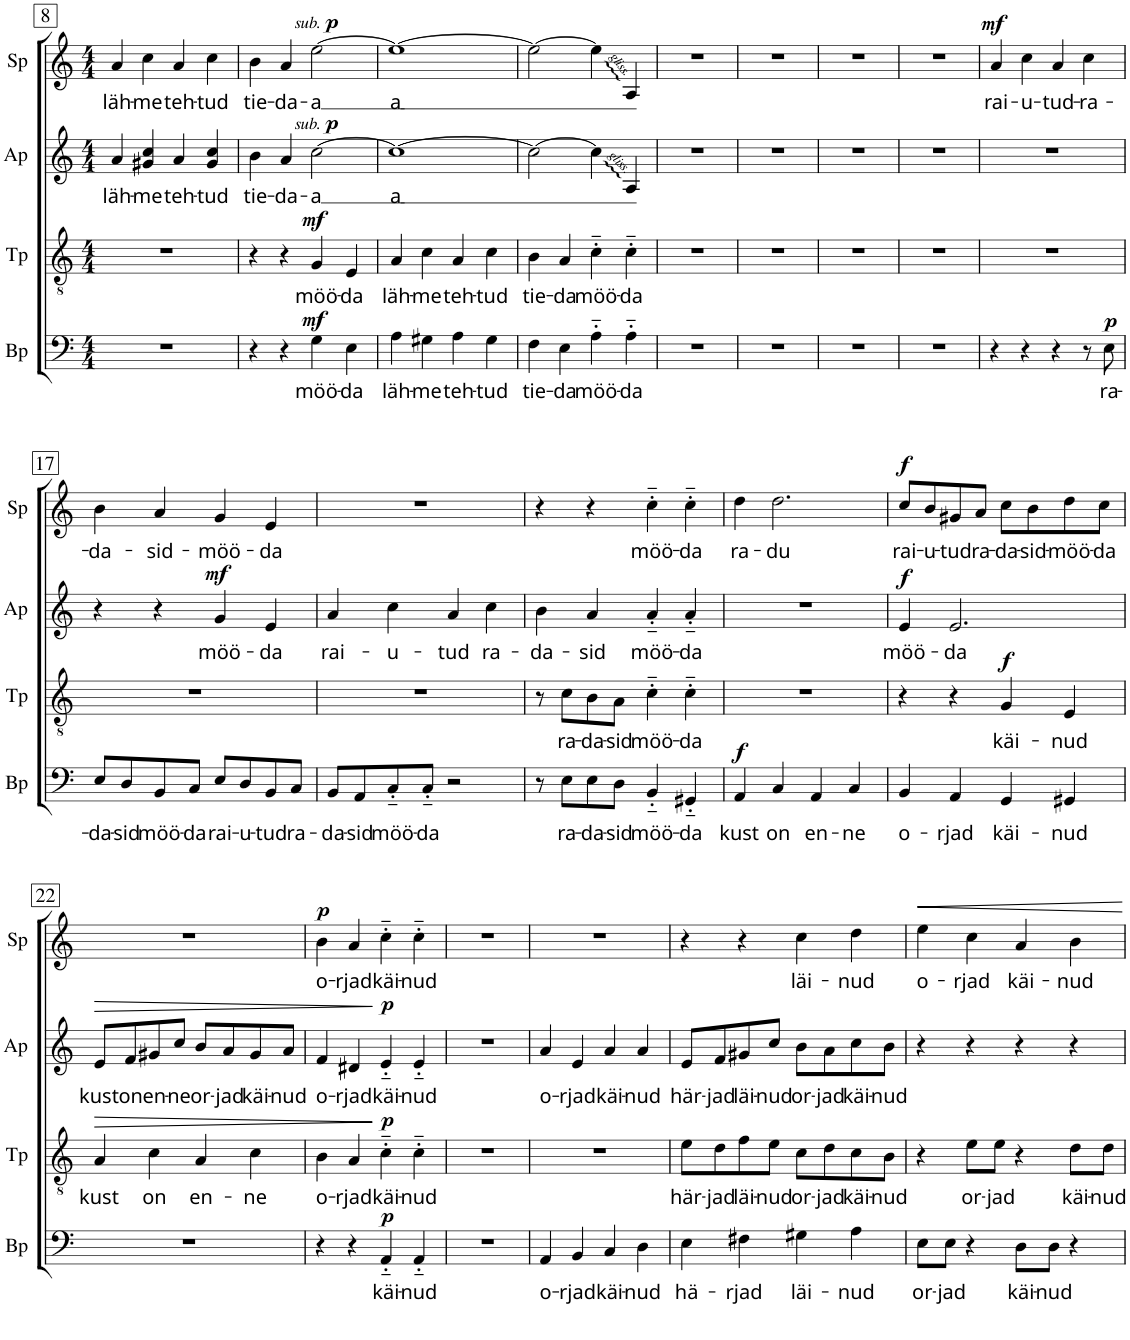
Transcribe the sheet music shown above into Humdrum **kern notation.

**kern	**text	**dynam	**kern	**text	**dynam	**kern	**text	**dynam	**kern	**text	**dynam	**kern	**kern	**dynam	**kern	**text	**dynam	**kern	**text	**dynam	**kern	**text	**dynam	**kern	**text	**dynam
*part9	*part9	*part9	*part8	*part8	*part8	*part7	*part7	*part7	*part6	*part6	*part6	*part5	*part5	*part5	*part4	*part4	*part4	*part3	*part3	*part3	*part2	*part2	*part2	*part1	*part1	*part1
*staff10	*staff10	*staff10	*staff9	*staff9	*staff9	*staff8	*staff8	*staff8	*staff7	*staff7	*staff7	*staff6	*staff5	*staff5/6	*staff4	*staff4	*staff4	*staff3	*staff3	*staff3	*staff2	*staff2	*staff2	*staff1	*staff1	*staff1
*I"Men	*	*	*I"Alto II	*	*	*I"Alto I	*	*	*I"Soprano	*	*	*I"Piano	*	*	*I"cp Basso	*	*	*I"cp Tenore	*	*	*I"cp Alto	*	*	*I"cp Soprano	*	*
*I'M.	*	*	*I'A2	*	*	*I'A1	*	*	*I'S.	*	*	*I'Pno.	*	*	*	*	*	*	*	*	*	*	*	*I'Sp	*	*
!!LO:PB:g=z
*clefF4	*	*	*clefG2	*	*	*clefG2	*	*	*clefG2	*	*	*clefF4	*clefG2	*	*clefF4	*	*	*clefGv2	*	*	*clefG2	*	*	*clefG2	*	*
*	*	*	*Trd1c2	*	*	*Trd1c2	*	*	*	*	*	*	*	*	*	*	*	*	*	*	*Trd1c2	*	*	*	*	*
*k[]	*	*	*k[]	*	*	*k[]	*	*	*k[]	*	*	*k[]	*k[]	*	*k[]	*	*	*k[]	*	*	*k[]	*	*	*k[]	*	*
*M4/4	*	*	*M4/4	*	*	*M4/4	*	*	*M4/4	*	*	*M4/4	*M4/4	*	*M4/4	*	*	*M4/4	*	*	*M4/4	*	*	*M4/4	*	*
=8	=8	=8	=8	=8	=8	=8	=8	=8	=8	=8	=8	=8	=8	=8	=8	=8	=8	=8	=8	=8	=8	=8	=8	=8	=8	=8
!	!	!	!	!	!	!	!	!	!	!	!	!LO:N:vis=8	!	!	!	!	!	!	!	!	!	!	!	!	!	!
*	*	*	*	*	*	*	*	*	*	*	*	*	*Xbrackettup	*	*	*	*	*	*	*	*	*	*	*	*	*
!	!	!	!	!	!	!	!	!	!	!	!	!	!	!	!	!	!	!	!	!	!	!LO:LY:b	!	!	!LO:LY:b	!
1r	.	.	4a	läh-	.	4a	läh-	.	4a	läh-	.	8.r	6A	.	1r	.	.	1r	.	.	4a/	läh-	.	4a/	läh-	.
.	.	.	.	.	.	.	.	.	.	.	.	.	6A#X	.	.	.	.	.	.	.	.	.	.	.	.	.
!	!	!	!	!	!	!	!	!	!	!	!	!	!	!LO:DY:b=2	!	!	!	!	!	!	!	!	!	!	!	!
.	.	.	.	.	.	.	.	.	.	.	.	16AA	.	ff	.	.	.	.	.	.	.	.	.	.	.	.
!	!	!	!	!	!	!	!	!	!	!	!	!	!	!	!	!	!	!	!	!	!	!LO:LY:b	!	!	!LO:LY:b	!
.	.	.	4g#X	-me	.	4cc	-me	.	4cc	-me	.	16AA/LL	.	.	.	.	.	.	.	.	4g#X/ 4cc/	-me	.	4cc\	-me	.
.	.	.	.	.	.	.	.	.	.	.	.	16AA/JJ	.	.	.	.	.	.	.	.	.	.	.	.	.	.
.	.	.	.	.	.	.	.	.	.	.	.	.	6B	.	.	.	.	.	.	.	.	.	.	.	.	.
.	.	.	.	.	.	.	.	.	.	.	.	4.EE	.	.	.	.	.	.	.	.	.	.	.	.	.	.
!	!	!	!	!	!	!	!	!	!	!	!	!	!	!LO:DY:b	!	!	!	!	!	!	!	!LO:LY:b	!	!	!LO:LY:b	!
.	.	.	4a	teh-	.	4a	teh-	.	4a	teh-	.	.	6c	p	.	.	.	.	.	.	4a/	teh-	.	4a/	teh-	.
.	.	.	.	.	.	.	.	.	.	.	.	.	6B	.	.	.	.	.	.	.	.	.	.	.	.	.
!	!	!	!	!	!	!	!	!	!	!	!	!	!	!	!	!	!	!	!	!	!	!LO:LY:b	!	!	!LO:LY:b	!
.	.	.	4g#	-tud	.	4cc	-tud	.	4cc	-tud	.	4r	.	.	.	.	.	.	.	.	4g#/ 4cc/	-tud	.	4cc\	-tud	.
.	.	.	.	.	.	.	.	.	.	.	.	.	6A#	.	.	.	.	.	.	.	.	.	.	.	.	.
=9	=9	=9	=9	=9	=9	=9	=9	=9	=9	=9	=9	=9	=9	=9	=9	=9	=9	=9	=9	=9	=9	=9	=9	=9	=9	=9
!	!	!	!	!	!	!	!	!	!	!	!	!	!	!	!	!	!	!	!	!	!	!LO:LY:b	!	!	!LO:LY:b	!
4r	.	.	4g#X	tie-	.	4b	tie-	.	4b	tie-	.	4r	6A	.	4r	.	.	4r	.	.	4b\	tie-	.	4b\	tie-	.
.	.	.	.	.	.	.	.	.	.	.	.	.	6A#X	.	.	.	.	.	.	.	.	.	.	.	.	.
!	!	!	!	!	!	!	!	!	!	!	!	!	!	!	!	!	!	!	!	!	!	!LO:LY:b	!	!	!LO:LY:b	!
4r	.	.	4a	-da-	.	4a	-da-	.	4a	-da-	.	4r	.	.	4r	.	.	4r	.	.	4a/	-da-	.	4a/	-da-	.
.	.	.	.	.	.	.	.	.	.	.	.	.	6B	.	.	.	.	.	.	.	.	.	.	.	.	.
!	!	!LO:DY:b	!	!	!LO:DY:b	!	!	!	!	!	!	!	!	!	!	!LO:LY:b	!	!	!LO:LY:b	!	!	!LO:LY:b	!	!	!LO:LY:b	!
!	!	!	!	!	!LO:DY:n=1:b	!	!	!LO:DY:b	!	!	!	!	!	!	!	!	!	!	!	!	!	!	!	!	!	!
!	!	!	!	!	!	!	!	!LO:DY:n=1:b	!	!	!LO:DY:b	!	!	!	!	!	!	!	!	!	!	!	!	!	!	!
!	!	!	!	!	!	!	!	!	!	!	!LO:DY:n=1:b	!	!	!LO:DY:b=2	!	!	!LO:DY:a	!	!	!LO:DY:a	!	!	!LO:DY:a	!	!	!
!	!	!	!	!	!	!	!	!	!	!	!	!	!	!	!	!	!	!	!	!	!	!	!LO:DY:n=1:a	!	!	!LO:DY:a
!	!	!	!	!	!	!	!	!	!	!	!	!	!	!	!	!	!	!	!	!	!	!	!	!	!	!LO:DY:n=1:a
4G	möö-	mf	[2a	-a	other-dynamics p	[2cc	-a	other-dynamics p	[2ee	-a	other-dynamics p	4GG	6c	p	4G\	möö-	mf	4G/	möö-	mf	[2cc\	-a	other-dynamics p	[2ee\	-a	other-dynamics p
.	.	.	.	.	.	.	.	.	.	.	.	.	6B	.	.	.	.	.	.	.	.	.	.	.	.	.
!	!	!	!	!	!	!	!	!	!	!	!	!	!	!	!	!LO:LY:b	!	!	!LO:LY:b	!	!	!	!	!	!	!
4E	-da	.	.	.	.	.	.	.	.	.	.	4EE	.	.	4E\	-da	.	4E/	-da	.	.	.	.	.	.	.
.	.	.	.	.	.	.	.	.	.	.	.	.	6A#	.	.	.	.	.	.	.	.	.	.	.	.	.
=10	=10	=10	=10	=10	=10	=10	=10	=10	=10	=10	=10	=10	=10	=10	=10	=10	=10	=10	=10	=10	=10	=10	=10	=10	=10	=10
!	!	!	!	!	!	!	!	!	!	!	!	!	!	!	!	!LO:LY:b	!	!	!LO:LY:b	!	!	!LO:LY:b	!	!	!LO:LY:b	!
4F	läh-	.	1a_	-a	.	1cc_	-a	.	1ee_	-a	.	4FF	6A	.	4A\	läh-	.	4A/	läh-	.	1cc_	-a	.	1ee_	-a	.
.	.	.	.	.	.	.	.	.	.	.	.	.	6A#X	.	.	.	.	.	.	.	.	.	.	.	.	.
!	!	!	!	!	!	!	!	!	!	!	!	!	!	!	!	!LO:LY:b	!	!	!LO:LY:b	!	!	!	!	!	!	!
4E	-me	.	.	.	.	.	.	.	.	.	.	4EE	.	.	4G#X\	-me	.	4c\	-me	.	.	.	.	.	.	.
.	.	.	.	.	.	.	.	.	.	.	.	.	6B	.	.	.	.	.	.	.	.	.	.	.	.	.
!	!	!	!	!	!	!	!	!	!	!	!	!	!	!	!	!LO:LY:b	!	!	!LO:LY:b	!	!	!	!	!	!	!
4F	teh-	.	.	.	.	.	.	.	.	.	.	4FF	6c	.	4A\	teh-	.	4A/	teh-	.	.	.	.	.	.	.
.	.	.	.	.	.	.	.	.	.	.	.	.	6B	.	.	.	.	.	.	.	.	.	.	.	.	.
!	!	!	!	!	!	!	!	!	!	!	!	!	!	!	!	!LO:LY:b	!	!	!LO:LY:b	!	!	!	!	!	!	!
4E	-tud	.	.	.	.	.	.	.	.	.	.	4EE	.	.	4G#\	-tud	.	4c\	-tud	.	.	.	.	.	.	.
.	.	.	.	.	.	.	.	.	.	.	.	.	6A# 6c	.	.	.	.	.	.	.	.	.	.	.	.	.
=11	=11	=11	=11	=11	=11	=11	=11	=11	=11	=11	=11	=11	=11	=11	=11	=11	=11	=11	=11	=11	=11	=11	=11	=11	=11	=11
!	!	!	!	!	!	!	!	!	!	!	!	!	!	!LO:HP:b	!	!LO:LY:b	!	!	!LO:LY:b	!	!	!	!	!	!	!
4F	tie-	.	2a]	.	.	2cc]	.	.	2ee]	.	.	4FF	6A 6d	<	4F\	tie-	.	4B\	tie-	.	2cc\_	.	.	2ee\_	.	.
.	.	.	.	.	.	.	.	.	.	.	.	.	6A#X 6d#X	.	.	.	.	.	.	.	.	.	.	.	.	.
!	!	!	!	!	!	!	!	!	!	!	!	!	!	!	!	!LO:LY:b	!	!	!LO:LY:b	!	!	!	!	!	!	!
4G#X	-da	.	.	.	.	.	.	.	.	.	.	4GG#X	.	.	4E\	-da	.	4A/	-da	.	.	.	.	.	.	.
.	.	.	.	.	.	.	.	.	.	.	.	.	6B 6e	.	.	.	.	.	.	.	.	.	.	.	.	.
!	!	!	!	!	!	!	!	!	!	!	!	!	!	!	!	!LO:LY:b	!	!	!LO:LY:b	!	!	!	!	!	!	!
4A'~	möö-	.	4a'~	möö-	.	4cc'~	möö-	.	4ee'~	möö-	.	4AA'~	6c 6f	.	4A'~\	möö-	.	4c'~\	möö-	.	4cc\]	.	.	4ee\]	.	.
.	.	.	.	.	.	.	.	.	.	.	.	.	6B 6e	.	.	.	.	.	.	.	.	.	.	.	.	.
!	!	!	!	!	!	!	!	!	!	!	!	!	!	!	!	!LO:LY:b	!	!	!LO:LY:b	!	!	!	!	!	!	!
4A'~	-da	.	4a'~	-da	.	4cc'~	-da	.	4ee'~	-da	.	4AA'~	.	.	4A'~\	-da	.	4c'~\	-da	.	4A/	.	.	4A/	.	.
.	.	.	.	.	.	.	.	.	.	.	.	.	6A# 6d#	.	.	.	.	.	.	.	.	.	.	.	.	.
.	.	.	.	.	.	.	.	.	.	.	.	.	.	[	.	.	.	.	.	.	.	.	.	.	.	.
=12	=12	=12	=12	=12	=12	=12	=12	=12	=12	=12	=12	=12	=12	=12	=12	=12	=12	=12	=12	=12	=12	=12	=12	=12	=12	=12
!	!	!	!	!	!	!	!	!	!	!	!	!	!	!LO:DY:b=2	!	!	!	!	!	!	!	!	!	!	!	!
!	!	!	!	!	!	!	!	!	!	!	!	!	!	!LO:DY:n=1:b	!	!	!	!	!	!	!	!	!	!	!	!
1r	.	.	1r	.	.	1r	.	.	1r	.	.	4AA` 4D`	4A` 4e`	mf mf	1r	.	.	1r	.	.	1r	.	.	1r	.	.
.	.	.	.	.	.	.	.	.	.	.	.	4AA` 4D`	4A` 4e`	.	.	.	.	.	.	.	.	.	.	.	.	.
.	.	.	.	.	.	.	.	.	.	.	.	2r	2r	.	.	.	.	.	.	.	.	.	.	.	.	.
=13	=13	=13	=13	=13	=13	=13	=13	=13	=13	=13	=13	=13	=13	=13	=13	=13	=13	=13	=13	=13	=13	=13	=13	=13	=13	=13
*	*	*	*	*	*	*	*	*	*	*	*	*Xbrackettup	*	*	*	*	*	*	*	*	*	*	*	*	*	*
!	!	!	!	!	!	!	!	!	!	!	!	!	!	!LO:DY:b	!	!	!	!	!	!	!	!	!	!	!	!
1r	.	.	1r	.	.	1r	.	.	1r	.	.	6AA 6D	16A/LL	f	1r	.	.	1r	.	.	1r	.	.	1r	.	.
.	.	.	.	.	.	.	.	.	.	.	.	.	16B/J	.	.	.	.	.	.	.	.	.	.	.	.	.
.	.	.	.	.	.	.	.	.	.	.	.	.	16c/L	.	.	.	.	.	.	.	.	.	.	.	.	.
.	.	.	.	.	.	.	.	.	.	.	.	6AA#X 6D#X	.	.	.	.	.	.	.	.	.	.	.	.	.	.
.	.	.	.	.	.	.	.	.	.	.	.	.	16e/JJ	.	.	.	.	.	.	.	.	.	.	.	.	.
.	.	.	.	.	.	.	.	.	.	.	.	.	16f/LL	.	.	.	.	.	.	.	.	.	.	.	.	.
.	.	.	.	.	.	.	.	.	.	.	.	.	16g/J	.	.	.	.	.	.	.	.	.	.	.	.	.
.	.	.	.	.	.	.	.	.	.	.	.	6BB 6E	.	.	.	.	.	.	.	.	.	.	.	.	.	.
.	.	.	.	.	.	.	.	.	.	.	.	.	16a/L	.	.	.	.	.	.	.	.	.	.	.	.	.
.	.	.	.	.	.	.	.	.	.	.	.	.	16b/JJ	.	.	.	.	.	.	.	.	.	.	.	.	.
.	.	.	.	.	.	.	.	.	.	.	.	6C 6F	16cc/LL	.	.	.	.	.	.	.	.	.	.	.	.	.
.	.	.	.	.	.	.	.	.	.	.	.	.	16b/J	.	.	.	.	.	.	.	.	.	.	.	.	.
.	.	.	.	.	.	.	.	.	.	.	.	.	16a/L	.	.	.	.	.	.	.	.	.	.	.	.	.
.	.	.	.	.	.	.	.	.	.	.	.	6BB 6E	.	.	.	.	.	.	.	.	.	.	.	.	.	.
.	.	.	.	.	.	.	.	.	.	.	.	.	16g/JJ	.	.	.	.	.	.	.	.	.	.	.	.	.
.	.	.	.	.	.	.	.	.	.	.	.	.	16f/LL	.	.	.	.	.	.	.	.	.	.	.	.	.
.	.	.	.	.	.	.	.	.	.	.	.	.	16e/J	.	.	.	.	.	.	.	.	.	.	.	.	.
.	.	.	.	.	.	.	.	.	.	.	.	6AA# 6D#	.	.	.	.	.	.	.	.	.	.	.	.	.	.
.	.	.	.	.	.	.	.	.	.	.	.	.	16e-X/L	.	.	.	.	.	.	.	.	.	.	.	.	.
.	.	.	.	.	.	.	.	.	.	.	.	.	16d/JJ	.	.	.	.	.	.	.	.	.	.	.	.	.
=14	=14	=14	=14	=14	=14	=14	=14	=14	=14	=14	=14	=14	=14	=14	=14	=14	=14	=14	=14	=14	=14	=14	=14	=14	=14	=14
1r	.	.	1r	.	.	1r	.	.	1r	.	.	6AA 6D	16A/LL	.	1r	.	.	1r	.	.	1r	.	.	1r	.	.
.	.	.	.	.	.	.	.	.	.	.	.	.	16d/J	.	.	.	.	.	.	.	.	.	.	.	.	.
.	.	.	.	.	.	.	.	.	.	.	.	.	16e/L	.	.	.	.	.	.	.	.	.	.	.	.	.
.	.	.	.	.	.	.	.	.	.	.	.	6AA#X 6D#X	.	.	.	.	.	.	.	.	.	.	.	.	.	.
.	.	.	.	.	.	.	.	.	.	.	.	.	16f/JJ	.	.	.	.	.	.	.	.	.	.	.	.	.
.	.	.	.	.	.	.	.	.	.	.	.	.	16g/LL	.	.	.	.	.	.	.	.	.	.	.	.	.
.	.	.	.	.	.	.	.	.	.	.	.	.	16a/	.	.	.	.	.	.	.	.	.	.	.	.	.
.	.	.	.	.	.	.	.	.	.	.	.	6BB 6E	.	.	.	.	.	.	.	.	.	.	.	.	.	.
.	.	.	.	.	.	.	.	.	.	.	.	.	16b/JJ	.	.	.	.	.	.	.	.	.	.	.	.	.
.	.	.	.	.	.	.	.	.	.	.	.	.	16r	.	.	.	.	.	.	.	.	.	.	.	.	.
.	.	.	.	.	.	.	.	.	.	.	.	8C'\ 8F'\L	8cc'\L	.	.	.	.	.	.	.	.	.	.	.	.	.
.	.	.	.	.	.	.	.	.	.	.	.	8C'\ 8F'\J	8cc#X'\J	.	.	.	.	.	.	.	.	.	.	.	.	.
.	.	.	.	.	.	.	.	.	.	.	.	8C'\ 8F'\L	8dd'\L	.	.	.	.	.	.	.	.	.	.	.	.	.
.	.	.	.	.	.	.	.	.	.	.	.	8C'\ 8F'\J	8dd#X'\J	.	.	.	.	.	.	.	.	.	.	.	.	.
=15	=15	=15	=15	=15	=15	=15	=15	=15	=15	=15	=15	=15	=15	=15	=15	=15	=15	=15	=15	=15	=15	=15	=15	=15	=15	=15
!	!	!	!	!	!	!	!	!	!	!	!	!	!LO:N:vis=8	!	!	!	!	!	!	!	!	!	!	!	!	!
1r	.	.	1r	.	.	1r	.	.	1r	.	.	4GG#X' 4E'	8.r	.	1r	.	.	1r	.	.	1r	.	.	1r	.	.
.	.	.	.	.	.	.	.	.	.	.	.	.	16b	.	.	.	.	.	.	.	.	.	.	.	.	.
.	.	.	.	.	.	.	.	.	.	.	.	4GG#' 4E'	16dd\LL	.	.	.	.	.	.	.	.	.	.	.	.	.
.	.	.	.	.	.	.	.	.	.	.	.	.	16b\JJ	.	.	.	.	.	.	.	.	.	.	.	.	.
.	.	.	.	.	.	.	.	.	.	.	.	.	[4.e	.	.	.	.	.	.	.	.	.	.	.	.	.
.	.	.	.	.	.	.	.	.	.	.	.	4r	.	.	.	.	.	.	.	.	.	.	.	.	.	.
.	.	.	.	.	.	.	.	.	.	.	.	4r	4e]	.	.	.	.	.	.	.	.	.	.	.	.	.
=16	=16	=16	=16	=16	=16	=16	=16	=16	=16	=16	=16	=16	=16	=16	=16	=16	=16	=16	=16	=16	=16	=16	=16	=16	=16	=16
!	!	!	!	!	!	!	!	!	!	!	!LO:DY:b	!	!	!LO:DY:b	!	!	!	!	!	!	!	!	!	!	!LO:LY:b	!LO:DY:a
4r	.	.	1r	.	.	1r	.	.	4a	rai-	mf	4r	8a/L	mf	4r	.	.	1r	.	.	1r	.	.	4a/	rai-	mf
.	.	.	.	.	.	.	.	.	.	.	.	.	8b/J	.	.	.	.	.	.	.	.	.	.	.	.	.
!	!	!	!	!	!	!	!	!	!	!	!	!	!	!	!	!	!	!	!	!	!	!	!	!	!LO:LY:b	!
4r	.	.	.	.	.	.	.	.	4cc	-u-	.	4r	8cc\L	.	4r	.	.	.	.	.	.	.	.	4cc\	-u-	.
.	.	.	.	.	.	.	.	.	.	.	.	.	8ee\J	.	.	.	.	.	.	.	.	.	.	.	.	.
!	!	!	!	!	!	!	!	!	!	!	!	!	!	!	!	!	!	!	!	!	!	!	!	!	!LO:LY:b	!
4r	.	.	.	.	.	.	.	.	4a	-tud-	.	4r	8a/L	.	4r	.	.	.	.	.	.	.	.	4a/	-tud-	.
.	.	.	.	.	.	.	.	.	.	.	.	.	8b/J	.	.	.	.	.	.	.	.	.	.	.	.	.
!	!	!	!	!	!	!	!	!	!	!	!	!	!	!	!	!	!	!	!	!	!	!	!	!	!LO:LY:b	!
8r	.	.	.	.	.	.	.	.	4cc	-ra-	.	8r	8cc\L	.	8r	.	.	.	.	.	.	.	.	4cc\	-ra-	.
!	!	!LO:DY:b	!	!	!	!	!	!	!	!	!	!	!	!LO:DY:b=2	!	!LO:LY:b	!LO:DY:a	!	!	!	!	!	!	!	!	!
8E	ra-	p	.	.	.	.	.	.	.	.	.	8E	8ee\J	p	8E\	ra-	p	.	.	.	.	.	.	.	.	.
!!LO:LB:g=z
=17	=17	=17	=17	=17	=17	=17	=17	=17	=17	=17	=17	=17	=17	=17	=17	=17	=17	=17	=17	=17	=17	=17	=17	=17	=17	=17
!	!	!	!	!	!	!	!	!	!	!	!	!	!	!	!	!LO:LY:b	!	!	!	!	!	!	!	!	!LO:LY:b	!
4F	-da-	.	1r	.	.	4r	.	.	4b	-da-	.	8F\L	8b\L	.	8E/L	-da-	.	1r	.	.	4r	.	.	4b\	-da-	.
!	!	!	!	!	!	!	!	!	!	!	!	!	!	!	!	!LO:LY:b	!	!	!	!	!	!	!	!	!	!
.	.	.	.	.	.	.	.	.	.	.	.	8D\J	8cc\J	.	8D/	-sid	.	.	.	.	.	.	.	.	.	.
!	!	!	!	!	!	!	!	!	!	!	!	!	!	!	!	!LO:LY:b	!	!	!	!	!	!	!	!	!LO:LY:b	!
4D	-sid-	.	.	.	.	4r	.	.	4a	-sid-	.	8BB/L	8dd\L	.	8BB/	möö-	.	.	.	.	4r	.	.	4a/	-sid-	.
!	!	!	!	!	!	!	!	!	!	!	!	!	!	!	!	!LO:LY:b	!	!	!	!	!	!	!	!	!	!
.	.	.	.	.	.	.	.	.	.	.	.	8AA/J	8ee\J	.	8C/J	-da	.	.	.	.	.	.	.	.	.	.
!	!	!	!	!	!	!	!	!LO:DY:b	!	!	!	!	!	!	!	!LO:LY:b	!	!	!	!	!	!LO:LY:b	!LO:DY:a	!	!LO:LY:b	!
4BB	-möö-	.	.	.	.	4g	möö-	mf	4g	-möö-	.	8E\L	8b\L	.	8E/L	rai-	.	.	.	.	4g/	möö-	mf	4g/	-möö-	.
!	!	!	!	!	!	!	!	!	!	!	!	!	!	!	!	!LO:LY:b	!	!	!	!	!	!	!	!	!	!
.	.	.	.	.	.	.	.	.	.	.	.	8D\J	8cc\J	.	8D/	-u-	.	.	.	.	.	.	.	.	.	.
!	!	!	!	!	!	!	!	!	!	!	!	!	!	!	!	!LO:LY:b	!	!	!	!	!	!LO:LY:b	!	!	!LO:LY:b	!
4D	-da	.	.	.	.	4e	-da	.	4e	-da	.	8BB/L	8dd\L	.	8BB/	-tud	.	.	.	.	4e/	-da	.	4e/	-da	.
!	!	!	!	!	!	!	!	!	!	!	!	!	!	!	!	!LO:LY:b	!	!	!	!	!	!	!	!	!	!
.	.	.	.	.	.	.	.	.	.	.	.	8C/J	8ee\J	.	8C/J	ra-	.	.	.	.	.	.	.	.	.	.
=18	=18	=18	=18	=18	=18	=18	=18	=18	=18	=18	=18	=18	=18	=18	=18	=18	=18	=18	=18	=18	=18	=18	=18	=18	=18	=18
!	!	!	!	!	!LO:DY:b	!	!	!	!	!	!	!	!	!	!	!LO:LY:b	!	!	!	!	!	!LO:LY:b	!	!	!	!
4F	rai-	.	4a	rai-	mf	4a	rai-	.	1r	.	.	8BB/L	8dd\L	.	8BB/L	-da-	.	1r	.	.	4a/	rai-	.	1r	.	.
!	!	!	!	!	!	!	!	!	!	!	!	!	!	!	!	!LO:LY:b	!	!	!	!	!	!	!	!	!	!
.	.	.	.	.	.	.	.	.	.	.	.	8AA/J	8ee\J	.	8AA/	-sid	.	.	.	.	.	.	.	.	.	.
!	!	!	!	!	!	!	!	!	!	!	!	!	!	!	!	!LO:LY:b	!	!	!	!	!	!LO:LY:b	!	!	!	!
4D	-u-	.	4cc	-u-	.	4cc	-u-	.	.	.	.	8E\ 8A\L	8ff'\L	.	8C'~/	möö-	.	.	.	.	4cc\	-u-	.	.	.	.
!	!	!	!	!	!	!	!	!	!	!	!	!	!	!	!	!LO:LY:b	!	!	!	!	!	!	!	!	!	!
.	.	.	.	.	.	.	.	.	.	.	.	8E\ 8A\J	8a'\J	.	8C'~/J	-da	.	.	.	.	.	.	.	.	.	.
!	!	!	!	!	!	!	!	!	!	!	!	!	!	!	!	!	!	!	!	!	!	!LO:LY:b	!	!	!	!
4BB	-tud	.	4a	-tud	.	4a	-tud	.	.	.	.	8BB/L	8dd\L	.	2r	.	.	.	.	.	4a/	-tud	.	.	.	.
.	.	.	.	.	.	.	.	.	.	.	.	8AA/J	8ee\J	.	.	.	.	.	.	.	.	.	.	.	.	.
!	!	!	!	!	!	!	!	!	!	!	!	!	!	!	!	!	!	!	!	!	!	!LO:LY:b	!	!	!	!
4C	ra-	.	8r	.	.	8r	.	.	.	.	.	8C/L	8ff\L	.	.	.	.	.	.	.	4cc\	ra-	.	.	.	.
.	.	.	8cc	ra-	.	8cc	ra-	.	.	.	.	8C/J	8a\J	.	.	.	.	.	.	.	.	.	.	.	.	.
=19	=19	=19	=19	=19	=19	=19	=19	=19	=19	=19	=19	=19	=19	=19	=19	=19	=19	=19	=19	=19	=19	=19	=19	=19	=19	=19
!	!	!	!	!	!	!	!	!	!	!	!	!	!	!LO:HP:b	!	!	!	!	!	!	!	!LO:LY:b	!	!	!	!
4BB	-da-	.	4b	-da-	.	4b	-da-	.	4r	.	.	8r	8g#X/L	<	8r	.	.	8r	.	.	4b\	-da-	.	4r	.	.
!	!	!	!	!	!	!	!	!	!	!	!	!	!	!	!	!LO:LY:b	!	!	!LO:LY:b	!	!	!	!	!	!	!
.	.	.	.	.	.	.	.	.	.	.	.	8D	8a/J	.	8E\L	ra-	.	8c\L	ra-	.	.	.	.	.	.	.
!	!	!	!	!	!	!	!	!	!	!	!	!	!	!	!	!LO:LY:b	!	!	!LO:LY:b	!	!	!LO:LY:b	!	!	!	!
4AA	-sid	.	4a	-sid	.	4cc	-sid-	.	4r	.	.	8r	8b\L	.	8E\	-da-	.	8B\	-da-	.	4a/	-sid	.	4r	.	.
!	!	!	!	!	!	!	!	!	!	!	!	!	!	!	!	!LO:LY:b	!	!	!LO:LY:b	!	!	!	!	!	!	!
.	.	.	.	.	.	.	.	.	.	.	.	8D	8cc\J	.	8D\J	-sid	.	8A\J	-sid	.	.	.	.	.	.	.
!	!	!	!	!	!	!	!	!	!	!	!	!	!	!	!	!LO:LY:b	!	!	!LO:LY:b	!	!	!LO:LY:b	!	!	!LO:LY:b	!
4C'~	möö-	.	4a'~	möö-	.	4cc'~	-möö-	.	4cc'~	möö-	.	4r	8dd\L	.	4BB'~/	möö-	.	4c'~\	möö-	.	4a'~/	möö-	.	4cc'~\	möö-	.
.	.	.	.	.	.	.	.	.	.	.	.	.	8ee\J	.	.	.	.	.	.	.	.	.	.	.	.	.
!	!	!	!	!	!	!	!	!	!	!	!	!	!	!	!	!LO:LY:b	!	!	!LO:LY:b	!	!	!LO:LY:b	!	!	!LO:LY:b	!
4C'~	-da	.	4a'~	-da	.	4dd'~	-da	.	4cc'~	-da	.	4r	8ff\L	.	4GG#X'~/	-da	.	4c'~\	-da	.	4a'~/	-da	.	4cc'~\	-da	.
.	.	.	.	.	.	.	.	.	.	.	.	.	8gg#X\J	.	.	.	.	.	.	.	.	.	.	.	.	.
.	.	.	.	.	.	.	.	.	.	.	.	.	.	[	.	.	.	.	.	.	.	.	.	.	.	.
=20	=20	=20	=20	=20	=20	=20	=20	=20	=20	=20	=20	=20	=20	=20	=20	=20	=20	=20	=20	=20	=20	=20	=20	=20	=20	=20
!	!	!LO:DY:b	!	!	!	!	!	!	!	!	!	!	!	!LO:DY:b=2	!	!LO:LY:b	!	!	!	!	!	!	!	!	!LO:LY:b	!
!	!	!	!	!	!	!	!	!	!	!	!	!	!	!LO:DY:n=1:b	!	!	!LO:DY:a	!	!	!	!	!	!	!	!	!
4AA	kust	f	1r	.	.	1r	.	.	4dd	ra-	.	32e\LLL	32aa\LLL	ff ff	4AA/	kust	f	1r	.	.	1r	.	.	4dd\	ra-	.
.	.	.	.	.	.	.	.	.	.	.	.	32e-X\	32ff\	.	.	.	.	.	.	.	.	.	.	.	.	.
.	.	.	.	.	.	.	.	.	.	.	.	32d\	32ee\	.	.	.	.	.	.	.	.	.	.	.	.	.
.	.	.	.	.	.	.	.	.	.	.	.	32c\JJ	32cc\JJ	.	.	.	.	.	.	.	.	.	.	.	.	.
.	.	.	.	.	.	.	.	.	.	.	.	32B\LL	32b\LL	.	.	.	.	.	.	.	.	.	.	.	.	.
.	.	.	.	.	.	.	.	.	.	.	.	32G#X\	32g#X\	.	.	.	.	.	.	.	.	.	.	.	.	.
.	.	.	.	.	.	.	.	.	.	.	.	32F\	32f\	.	.	.	.	.	.	.	.	.	.	.	.	.
.	.	.	.	.	.	.	.	.	.	.	.	32D\JJJ	32d\JJJ	.	.	.	.	.	.	.	.	.	.	.	.	.
!	!	!	!	!	!	!	!	!	!	!	!	!	!	!	!	!LO:LY:b	!	!	!	!	!	!	!	!	!LO:LY:b	!
4C	on	.	.	.	.	.	.	.	2.dd	-du	.	16BB	4c	.	4C/	on	.	.	.	.	.	.	.	2.dd\	-du	.
.	.	.	.	.	.	.	.	.	.	.	.	16r	.	.	.	.	.	.	.	.	.	.	.	.	.	.
.	.	.	.	.	.	.	.	.	.	.	.	8.EEE 8.EE	.	.	.	.	.	.	.	.	.	.	.	.	.	.
!	!	!	!	!	!	!	!	!	!	!	!	!	!	!	!	!LO:LY:b	!	!	!	!	!	!	!	!	!	!
4AA	en-	.	.	.	.	.	.	.	.	.	.	.	4r	.	4AA/	en-	.	.	.	.	.	.	.	.	.	.
.	.	.	.	.	.	.	.	.	.	.	.	16r	.	.	.	.	.	.	.	.	.	.	.	.	.	.
.	.	.	.	.	.	.	.	.	.	.	.	8r	.	.	.	.	.	.	.	.	.	.	.	.	.	.
!	!	!	!	!	!	!	!	!	!	!	!	!	!	!LO:DY:n=2:b	!	!LO:LY:b	!	!	!	!	!	!	!	!	!	!
4C	-ne	.	.	.	.	.	.	.	.	.	.	4r	24cc\LL	p	4C/	-ne	.	.	.	.	.	.	.	.	.	.
.	.	.	.	.	.	.	.	.	.	.	.	.	24b\	.	.	.	.	.	.	.	.	.	.	.	.	.
.	.	.	.	.	.	.	.	.	.	.	.	.	24cc\J	.	.	.	.	.	.	.	.	.	.	.	.	.
.	.	.	.	.	.	.	.	.	.	.	.	.	8dd\J	.	.	.	.	.	.	.	.	.	.	.	.	.
=21	=21	=21	=21	=21	=21	=21	=21	=21	=21	=21	=21	=21	=21	=21	=21	=21	=21	=21	=21	=21	=21	=21	=21	=21	=21	=21
!	!	!	!	!	!	!	!	!LO:DY:b	!	!	!LO:DY:b	!	!	!LO:DY:b=2	!	!LO:LY:b	!	!	!	!	!	!LO:LY:b	!LO:DY:a	!	!LO:LY:b	!LO:DY:a
4BB	o-	.	4r	.	.	4e	möö-	f	4b	o-	f	8c\L	24cc\LL	mf	4BB/	o-	.	4r	.	.	4e/	möö-	f	8cc/L	rai-	f
.	.	.	.	.	.	.	.	.	.	.	.	.	24b\	.	.	.	.	.	.	.	.	.	.	.	.	.
.	.	.	.	.	.	.	.	.	.	.	.	.	24cc\J	.	.	.	.	.	.	.	.	.	.	.	.	.
!	!	!	!	!	!	!	!	!	!	!	!	!	!	!	!	!	!	!	!	!	!	!	!	!	!LO:LY:b	!
.	.	.	.	.	.	.	.	.	.	.	.	8B'\J	8cc\J	.	.	.	.	.	.	.	.	.	.	8b/	-u-	.
!	!	!	!	!	!	!	!	!	!	!	!	!	!	!	!	!LO:LY:b	!	!	!	!	!	!LO:LY:b	!	!	!LO:LY:b	!
4AA	-rjad	.	4r	.	.	2.e	-da	.	4a	-rjad	.	8G#X\L	24cc/LL	.	4AA/	-rjad	.	4r	.	.	2.e/	-da	.	8g#X/	-tud	.
.	.	.	.	.	.	.	.	.	.	.	.	.	24b/	.	.	.	.	.	.	.	.	.	.	.	.	.
.	.	.	.	.	.	.	.	.	.	.	.	.	24cc/J	.	.	.	.	.	.	.	.	.	.	.	.	.
!	!	!	!	!	!	!	!	!	!	!	!	!	!	!	!	!	!	!	!	!	!	!	!	!	!LO:LY:b	!
.	.	.	.	.	.	.	.	.	.	.	.	8A\J	8g#X/J	.	.	.	.	.	.	.	.	.	.	8a/J	ra-	.
!	!	!	!	!	!LO:DY:b	!	!	!	!	!	!	!	!	!	!	!LO:LY:b	!	!	!LO:LY:b	!LO:DY:a	!	!	!	!	!LO:LY:b	!
4GG	käi-	.	4g	käi-	f	.	.	.	4cc	käi-	.	8c\L	24cc\LL	.	4GG/	käi-	.	4G/	käi-	f	.	.	.	8cc\L	-da-	.
.	.	.	.	.	.	.	.	.	.	.	.	.	24b\	.	.	.	.	.	.	.	.	.	.	.	.	.
.	.	.	.	.	.	.	.	.	.	.	.	.	24cc\J	.	.	.	.	.	.	.	.	.	.	.	.	.
!	!	!	!	!	!	!	!	!	!	!	!	!	!	!	!	!	!	!	!	!	!	!	!	!	!LO:LY:b	!
.	.	.	.	.	.	.	.	.	.	.	.	8B\J	8cc\J	.	.	.	.	.	.	.	.	.	.	8b\	-sid-	.
!	!	!	!	!	!	!	!	!	!	!	!	!	!	!	!	!LO:LY:b	!	!	!LO:LY:b	!	!	!	!	!	!LO:LY:b	!
4EE	-nud	.	4e	-nud	.	.	.	.	4cc	-nud	.	8d\L	24cc\LL	.	4GG#X/	-nud	.	4E/	-nud	.	.	.	.	8dd\	-möö-	.
.	.	.	.	.	.	.	.	.	.	.	.	.	24b\	.	.	.	.	.	.	.	.	.	.	.	.	.
.	.	.	.	.	.	.	.	.	.	.	.	.	24cc\J	.	.	.	.	.	.	.	.	.	.	.	.	.
!	!	!	!	!	!	!	!	!	!	!	!	!	!	!	!	!	!	!	!	!	!	!	!	!	!LO:LY:b	!
.	.	.	.	.	.	.	.	.	.	.	.	8c\J	8dd\J	.	.	.	.	.	.	.	.	.	.	8cc\J	-da	.
!!LO:LB:g=z
=22	=22	=22	=22	=22	=22	=22	=22	=22	=22	=22	=22	=22	=22	=22	=22	=22	=22	=22	=22	=22	=22	=22	=22	=22	=22	=22
!	!	!LO:HP:b	!	!	!LO:HP:b	!	!	!LO:HP:b	!	!	!	!	!	!LO:HP:b	!	!	!	!	!LO:LY:b	!LO:HP:b	!	!LO:LY:b	!LO:HP:b	!	!	!
4AA	kust	>	4A	kust	>	4e	kust	>	1r	.	.	8e\L	24e/LL	<	1r	.	.	4A/	kust	>	8e/L	kust	>	1r	.	.
.	.	.	.	.	.	.	.	.	.	.	.	.	24g#X/	.	.	.	.	.	.	.	.	.	.	.	.	.
.	.	.	.	.	.	.	.	.	.	.	.	.	24d/J	.	.	.	.	.	.	.	.	.	.	.	.	.
!	!	!	!	!	!	!	!	!	!	!	!	!	!	!	!	!	!	!	!	!	!	!LO:LY:b	!	!	!	!
.	.	.	.	.	.	.	.	.	.	.	.	8d\J	24f/L	.	.	.	.	.	.	.	8f/	on	.	.	.	.
.	.	.	.	.	.	.	.	.	.	.	.	.	24e/	.	.	.	.	.	.	.	.	.	.	.	.	.
.	.	.	.	.	.	.	.	.	.	.	.	.	24a/JJ	.	.	.	.	.	.	.	.	.	.	.	.	.
!	!	!	!	!	!	!	!	!	!	!	!	!	!	!	!	!	!	!	!LO:LY:b	!	!	!LO:LY:b	!	!	!	!
4C	on	.	4c	on	.	4g#X	on	.	.	.	.	8f\L	24g#\LL	.	.	.	.	4c\	on	.	8g#X/	en-	.	.	.	.
.	.	.	.	.	.	.	.	.	.	.	.	.	24dd\	.	.	.	.	.	.	.	.	.	.	.	.	.
.	.	.	.	.	.	.	.	.	.	.	.	.	24b\J	.	.	.	.	.	.	.	.	.	.	.	.	.
!	!	!	!	!	!	!	!	!	!	!	!	!	!	!	!	!	!	!	!	!	!	!LO:LY:b	!	!	!	!
.	.	.	.	.	.	.	.	.	.	.	.	8e\J	24ff\L	.	.	.	.	.	.	.	8cc/J	-ne	.	.	.	.
.	.	.	.	.	.	.	.	.	.	.	.	.	24dd\	.	.	.	.	.	.	.	.	.	.	.	.	.
.	.	.	.	.	.	.	.	.	.	.	.	.	24ee\JJ	.	.	.	.	.	.	.	.	.	.	.	.	.
!	!	!	!	!	!	!	!	!	!	!	!	!	!	!	!	!	!	!	!LO:LY:b	!	!	!LO:LY:b	!	!	!	!
4AA	en-	.	4d	en-	.	4b	en-	.	.	.	.	8d\L	8e/ 8a/L	.	.	.	.	4A/	en-	.	8b/L	or-	.	.	.	.
!	!	!	!	!	!	!	!	!	!	!	!	!	!	!	!	!	!	!	!	!	!	!LO:LY:b	!	!	!	!
.	.	.	.	.	.	.	.	.	.	.	.	8c\J	8e/ 8a/J	.	.	.	.	.	.	.	8a/	-jad	.	.	.	.
!	!	!	!	!	!	!	!	!	!	!	!	!	!	!	!	!	!	!	!LO:LY:b	!	!	!LO:LY:b	!	!	!	!
4C	-ne	.	4e	-ne	.	4g#	-ne	.	.	.	.	8B\L	8d/L	.	.	.	.	4c\	-ne	.	8g#/	käi-	.	.	.	.
!	!	!	!	!	!	!	!	!	!	!	!	!	!	!	!	!	!	!	!	!	!	!LO:LY:b	!	!	!	!
.	.	.	.	.	.	.	.	.	.	.	.	8A\J	8c/J	.	.	.	.	.	.	.	8a/J	-nud	.	.	.	.
=23	=23	=23	=23	=23	=23	=23	=23	=23	=23	=23	=23	=23	=23	=23	=23	=23	=23	=23	=23	=23	=23	=23	=23	=23	=23	=23
!	!	!	!	!	!	!	!	!	!	!	!LO:DY:b	!	!	!	!	!	!	!	!LO:LY:b	!	!	!LO:LY:b	!	!	!LO:LY:b	!LO:DY:a
4BB	o-	.	4f	o-	.	4b	o-	.	4b	o-	p	8G#X\L	8c/L	.	4r	.	.	4B\	o-	.	4f/	o-	.	4b\	o-	p
.	.	.	.	.	.	.	.	.	.	.	.	8F\J	8c/J	.	.	.	.	.	.	.	.	.	.	.	.	.
!	!	!	!	!	!	!	!	!	!	!	!	!	!	!	!	!	!	!	!LO:LY:b	!	!	!LO:LY:b	!	!	!LO:LY:b	!
4AA	-rjad	.	4d#X	-rjad	.	4a	-rjad	.	4a	-rjad	.	8E\L	16e/LL	.	4r	.	.	4A/	-rjad	.	4d#X/	-rjad	.	4a/	-rjad	.
.	.	.	.	.	.	.	.	.	.	.	.	.	16cc/J	.	.	.	.	.	.	.	.	.	.	.	.	.
.	.	.	.	.	.	.	.	.	.	.	.	8D\J	16d/L	.	.	.	.	.	.	.	.	.	.	.	.	.
.	.	.	.	.	.	.	.	.	.	.	.	.	16b/JJ	.	.	.	.	.	.	.	.	.	.	.	.	.
!	!	!LO:DY:n=1:b	!	!	!LO:DY:n=1:b	!	!	!LO:DY:n=1:b	!	!	!	!	!	!	!	!LO:LY:b	!LO:DY:a	!	!LO:LY:b	!LO:DY:n=1:a	!	!LO:LY:b	!LO:DY:n=1:a	!	!LO:LY:b	!
4AA'~	käi-	] p	4e'~	käi-	] p	4cc'~	käi-	] p	4cc'~	käi-	.	8C\L	4r	[	4AA'~/	käi-	p	4c'~\	käi-	] p	4e'~/	käi-	] p	4cc'~\	käi-	.
.	.	.	.	.	.	.	.	.	.	.	.	8B\J	.	.	.	.	.	.	.	.	.	.	.	.	.	.
!	!	!	!	!	!	!	!	!	!	!	!	!	!	!	!	!LO:LY:b	!	!	!LO:LY:b	!	!	!LO:LY:b	!	!	!LO:LY:b	!
4AA'~	-nud	.	4e'~	nud	.	4cc'~	-nud	.	4cc'~	-nud	.	4A	8r	.	4AA'~/	-nud	.	4c'~\	-nud	.	4e'~/	nud	.	4cc'~\	-nud	.
.	.	.	.	.	.	.	.	.	.	.	.	.	8r	.	.	.	.	.	.	.	.	.	.	.	.	.
=24	=24	=24	=24	=24	=24	=24	=24	=24	=24	=24	=24	=24	=24	=24	=24	=24	=24	=24	=24	=24	=24	=24	=24	=24	=24	=24
!	!	!	!	!	!	!	!	!	!	!	!	!	!	!LO:DY:b=2	!	!	!	!	!	!	!	!	!	!	!	!
!	!	!	!	!	!	!	!	!	!	!	!	!	!	!LO:DY:n=1:b	!	!	!	!	!	!	!	!	!	!	!	!
1r	.	.	1r	.	.	1r	.	.	1r	.	.	8EE/L	32aa\LLL	ff ff	1r	.	.	1r	.	.	1r	.	.	1r	.	.
.	.	.	.	.	.	.	.	.	.	.	.	.	32ff\	.	.	.	.	.	.	.	.	.	.	.	.	.
.	.	.	.	.	.	.	.	.	.	.	.	.	32ee\	.	.	.	.	.	.	.	.	.	.	.	.	.
.	.	.	.	.	.	.	.	.	.	.	.	.	32cc\JJ	.	.	.	.	.	.	.	.	.	.	.	.	.
.	.	.	.	.	.	.	.	.	.	.	.	16EE/L	32b\LL	.	.	.	.	.	.	.	.	.	.	.	.	.
.	.	.	.	.	.	.	.	.	.	.	.	.	32g#X\	.	.	.	.	.	.	.	.	.	.	.	.	.
.	.	.	.	.	.	.	.	.	.	.	.	16EE/JJ	32f\	.	.	.	.	.	.	.	.	.	.	.	.	.
.	.	.	.	.	.	.	.	.	.	.	.	.	32d\JJJ	.	.	.	.	.	.	.	.	.	.	.	.	.
.	.	.	.	.	.	.	.	.	.	.	.	8BB/L	8c/L	.	.	.	.	.	.	.	.	.	.	.	.	.
.	.	.	.	.	.	.	.	.	.	.	.	8BB/J	8c/J	.	.	.	.	.	.	.	.	.	.	.	.	.
.	.	.	.	.	.	.	.	.	.	.	.	4EE	8a	.	.	.	.	.	.	.	.	.	.	.	.	.
.	.	.	.	.	.	.	.	.	.	.	.	.	8r	.	.	.	.	.	.	.	.	.	.	.	.	.
.	.	.	.	.	.	.	.	.	.	.	.	16E\LL	16ee\ 16aa\LL	.	.	.	.	.	.	.	.	.	.	.	.	.
.	.	.	.	.	.	.	.	.	.	.	.	16E\JJ	16ee\ 16aa\JJ	.	.	.	.	.	.	.	.	.	.	.	.	.
.	.	.	.	.	.	.	.	.	.	.	.	8r	8r	.	.	.	.	.	.	.	.	.	.	.	.	.
=25	=25	=25	=25	=25	=25	=25	=25	=25	=25	=25	=25	=25	=25	=25	=25	=25	=25	=25	=25	=25	=25	=25	=25	=25	=25	=25
!	!	!	!	!	!	!	!	!	!	!	!	!	!	!LO:HP:b	!	!LO:LY:b	!	!	!	!	!	!LO:LY:b	!	!	!	!
!	!	!	!	!	!	!	!	!	!	!	!	!	!	!LO:DY:n=1:b	!	!	!	!	!	!	!	!	!	!	!	!
4AA	o-	.	1r	.	.	4a	o-	.	1r	.	.	1r	12A/L	< p	4AA/	o-	.	1r	.	.	4a/	o-	.	1r	.	.
.	.	.	.	.	.	.	.	.	.	.	.	.	12f/	.	.	.	.	.	.	.	.	.	.	.	.	.
.	.	.	.	.	.	.	.	.	.	.	.	.	12e/J	.	.	.	.	.	.	.	.	.	.	.	.	.
!	!	!	!	!	!	!	!	!	!	!	!	!	!	!	!	!LO:LY:b	!	!	!	!	!	!LO:LY:b	!	!	!	!
4BB	-rjad	.	.	.	.	4e	-rjad	.	.	.	.	.	12B/L	.	4BB/	-rjad	.	.	.	.	4e/	-rjad	.	.	.	.
.	.	.	.	.	.	.	.	.	.	.	.	.	12f/	.	.	.	.	.	.	.	.	.	.	.	.	.
.	.	.	.	.	.	.	.	.	.	.	.	.	12e/J	.	.	.	.	.	.	.	.	.	.	.	.	.
!	!	!	!	!	!	!	!	!	!	!	!	!	!	!	!	!LO:LY:b	!	!	!	!	!	!LO:LY:b	!	!	!	!
4C	käi-	.	.	.	.	4a	käi-	.	.	.	.	.	12c/L	.	4C/	käi-	.	.	.	.	4a/	käi-	.	.	.	.
.	.	.	.	.	.	.	.	.	.	.	.	.	12a/	.	.	.	.	.	.	.	.	.	.	.	.	.
.	.	.	.	.	.	.	.	.	.	.	.	.	12e/J	.	.	.	.	.	.	.	.	.	.	.	.	.
!	!	!	!	!	!	!	!	!	!	!	!	!	!	!	!	!LO:LY:b	!	!	!	!	!	!LO:LY:b	!	!	!	!
4D	-nud	.	.	.	.	4a	-nud	.	.	.	.	.	12c#X/L	.	4D\	-nud	.	.	.	.	4a/	-nud	.	.	.	.
.	.	.	.	.	.	.	.	.	.	.	.	.	12a/	.	.	.	.	.	.	.	.	.	.	.	.	.
.	.	.	.	.	.	.	.	.	.	.	.	.	12e/J	.	.	.	.	.	.	.	.	.	.	.	.	.
=26	=26	=26	=26	=26	=26	=26	=26	=26	=26	=26	=26	=26	=26	=26	=26	=26	=26	=26	=26	=26	=26	=26	=26	=26	=26	=26
!	!	!	!	!	!	!	!	!	!	!	!	!	!	!	!	!LO:LY:b	!	!	!LO:LY:b	!	!	!LO:LY:b	!	!	!	!
4E	hä-	.	4A	hä-	.	4e	hä-	.	4r	.	.	1r	12A/L	.	4E\	hä-	.	8e\L	här-	.	8e/L	här-	.	4r	.	.
.	.	.	.	.	.	.	.	.	.	.	.	.	12a#X/	.	.	.	.	.	.	.	.	.	.	.	.	.
!	!	!	!	!	!	!	!	!	!	!	!	!	!	!	!	!	!	!	!LO:LY:b	!	!	!LO:LY:b	!	!	!	!
.	.	.	.	.	.	.	.	.	.	.	.	.	.	.	.	.	.	8d\	-jad	.	8f/	-jad	.	.	.	.
.	.	.	.	.	.	.	.	.	.	.	.	.	12f/J	.	.	.	.	.	.	.	.	.	.	.	.	.
!	!	!	!	!	!	!	!	!	!	!	!	!	!	!	!	!LO:LY:b	!	!	!LO:LY:b	!	!	!LO:LY:b	!	!	!	!
4F#X	-rjad	.	4A	-rjad	.	4f#X	-rjad	.	4r	.	.	.	12B/L	.	4F#X\	-rjad	.	8f\	läi-	.	8g#X/	läi-	.	4r	.	.
.	.	.	.	.	.	.	.	.	.	.	.	.	12b/	.	.	.	.	.	.	.	.	.	.	.	.	.
!	!	!	!	!	!	!	!	!	!	!	!	!	!	!	!	!	!	!	!LO:LY:b	!	!	!LO:LY:b	!	!	!	!
.	.	.	.	.	.	.	.	.	.	.	.	.	.	.	.	.	.	8e\J	-nud	.	8cc/J	-nud	.	.	.	.
.	.	.	.	.	.	.	.	.	.	.	.	.	12e/J	.	.	.	.	.	.	.	.	.	.	.	.	.
!	!	!	!	!	!	!	!	!	!	!	!	!	!	!	!	!LO:LY:b	!	!	!LO:LY:b	!	!	!LO:LY:b	!	!	!LO:LY:b	!
4G#X	läi-	.	4A	läi-	.	4g#X	läi-	.	4cc	läi-	.	.	12g#X/L	.	4G#X\	läi-	.	8c\L	or-	.	8b\L	or-	.	4cc\	läi-	.
.	.	.	.	.	.	.	.	.	.	.	.	.	12f/	.	.	.	.	.	.	.	.	.	.	.	.	.
!	!	!	!	!	!	!	!	!	!	!	!	!	!	!	!	!	!	!	!LO:LY:b	!	!	!LO:LY:b	!	!	!	!
.	.	.	.	.	.	.	.	.	.	.	.	.	.	.	.	.	.	8d\	-jad	.	8a\	-jad	.	.	.	.
.	.	.	.	.	.	.	.	.	.	.	.	.	12e/J	.	.	.	.	.	.	.	.	.	.	.	.	.
!	!	!	!	!	!	!	!	!	!	!	!	!	!	!	!	!LO:LY:b	!	!	!LO:LY:b	!	!	!LO:LY:b	!	!	!LO:LY:b	!
4A	-nud	.	4A	-nud	.	4a	-nud	.	4dd	-nud	.	.	12d/L	.	4A\	-nud	.	8c\	käi-	.	8cc\	käi-	.	4dd\	-nud	.
.	.	.	.	.	.	.	.	.	.	.	.	.	12f/	.	.	.	.	.	.	.	.	.	.	.	.	.
!	!	!	!	!	!	!	!	!	!	!	!	!	!	!	!	!	!	!	!LO:LY:b	!	!	!LO:LY:b	!	!	!	!
.	.	.	.	.	.	.	.	.	.	.	.	.	.	.	.	.	.	8B\J	-nud	.	8b\J	-nud	.	.	.	.
.	.	.	.	.	.	.	.	.	.	.	.	.	12e/J	.	.	.	.	.	.	.	.	.	.	.	.	.
.	.	.	.	.	.	.	.	.	.	.	.	.	.	[	.	.	.	.	.	.	.	.	.	.	.	.
=27	=27	=27	=27	=27	=27	=27	=27	=27	=27	=27	=27	=27	=27	=27	=27	=27	=27	=27	=27	=27	=27	=27	=27	=27	=27	=27
!	!	!	!	!	!	!	!	!	!	!	!	!	!	!LO:DY:b	!	!LO:LY:b	!	!	!	!	!	!	!	!	!LO:LY:b	!
4E	or-	.	4c	or-	.	4e	or-	.	4ee	o-	.	4r	16e/LL	f	8E\L	or-	.	4r	.	.	4r	.	.	4ee\	o-	.
.	.	.	.	.	.	.	.	.	.	.	.	.	16g#X/J	.	.	.	.	.	.	.	.	.	.	.	.	.
!	!	!	!	!	!	!	!	!	!	!	!	!	!	!	!	!LO:LY:b	!	!	!	!	!	!	!	!	!	!
.	.	.	.	.	.	.	.	.	.	.	.	.	16b/L	.	8E\J	-jad	.	.	.	.	.	.	.	.	.	.
.	.	.	.	.	.	.	.	.	.	.	.	.	16ee/JJ	.	.	.	.	.	.	.	.	.	.	.	.	.
!	!	!	!	!	!	!	!	!	!	!	!	!	!	!	!	!	!	!	!LO:LY:b	!	!	!	!	!	!LO:LY:b	!
4E	-jad	.	4d	-jad	.	4e	-jad	.	4cc	-rjad	.	4r	16gg#X	.	4r	.	.	8e\L	or-	.	4r	.	.	4cc\	-rjad	.
.	.	.	.	.	.	.	.	.	.	.	.	.	16r	.	.	.	.	.	.	.	.	.	.	.	.	.
!	!	!	!	!	!	!	!	!	!	!	!	!	!	!	!	!	!	!	!LO:LY:b	!	!	!	!	!	!	!
.	.	.	.	.	.	.	.	.	.	.	.	.	16e/LL	.	.	.	.	8e\J	-jad	.	.	.	.	.	.	.
.	.	.	.	.	.	.	.	.	.	.	.	.	16g#/JJ	.	.	.	.	.	.	.	.	.	.	.	.	.
!	!	!	!	!	!	!	!	!	!	!	!	!LO:N:vis=4	!	!	!	!LO:LY:b	!	!	!	!	!	!	!	!	!LO:LY:b	!
4D	käi-	.	4e	käi-	.	4d	käi-	.	4a	käi-	.	4.r	16a\LL	.	8D\L	käi-	.	4r	.	.	4r	.	.	4a/	käi-	.
.	.	.	.	.	.	.	.	.	.	.	.	.	16b\J	.	.	.	.	.	.	.	.	.	.	.	.	.
!	!	!	!	!	!	!	!	!	!	!	!	!	!	!	!	!LO:LY:b	!	!	!	!	!	!	!	!	!	!
.	.	.	.	.	.	.	.	.	.	.	.	.	16cc\L	.	8D\J	-nud	.	.	.	.	.	.	.	.	.	.
.	.	.	.	.	.	.	.	.	.	.	.	.	16aa\JJ	.	.	.	.	.	.	.	.	.	.	.	.	.
!	!	!	!	!	!	!	!	!	!	!	!	!	!	!	!	!	!	!	!LO:LY:b	!	!	!	!	!	!LO:LY:b	!
4D	-nud	.	4c	-nud	.	4d	-nud	.	4b	-nud	.	.	16ccc\KL	.	4r	.	.	8d\L	käi-	.	4r	.	.	4b\	-nud	.
.	.	.	.	.	.	.	.	.	.	.	.	.	8.cc\J	.	.	.	.	.	.	.	.	.	.	.	.	.
!	!	!	!	!	!	!	!	!	!	!	!	!	!	!LO:DY:b=2	!	!	!	!	!LO:LY:b	!	!	!	!	!	!	!
.	.	.	.	.	.	.	.	.	.	.	.	16B\LL	.	f	.	.	.	8d\J	-nud	.	.	.	.	.	.	.
.	.	.	.	.	.	.	.	.	.	.	.	16c\JJ	.	.	.	.	.	.	.	.	.	.	.	.	.	.
=	=	=	=	=	=	=	=	=	=	=	=	=	=	=	=	=	=	=	=	=	=	=	=	=	=	=
*-	*-	*-	*-	*-	*-	*-	*-	*-	*-	*-	*-	*-	*-	*-	*-	*-	*-	*-	*-	*-	*-	*-	*-	*-	*-	*-
